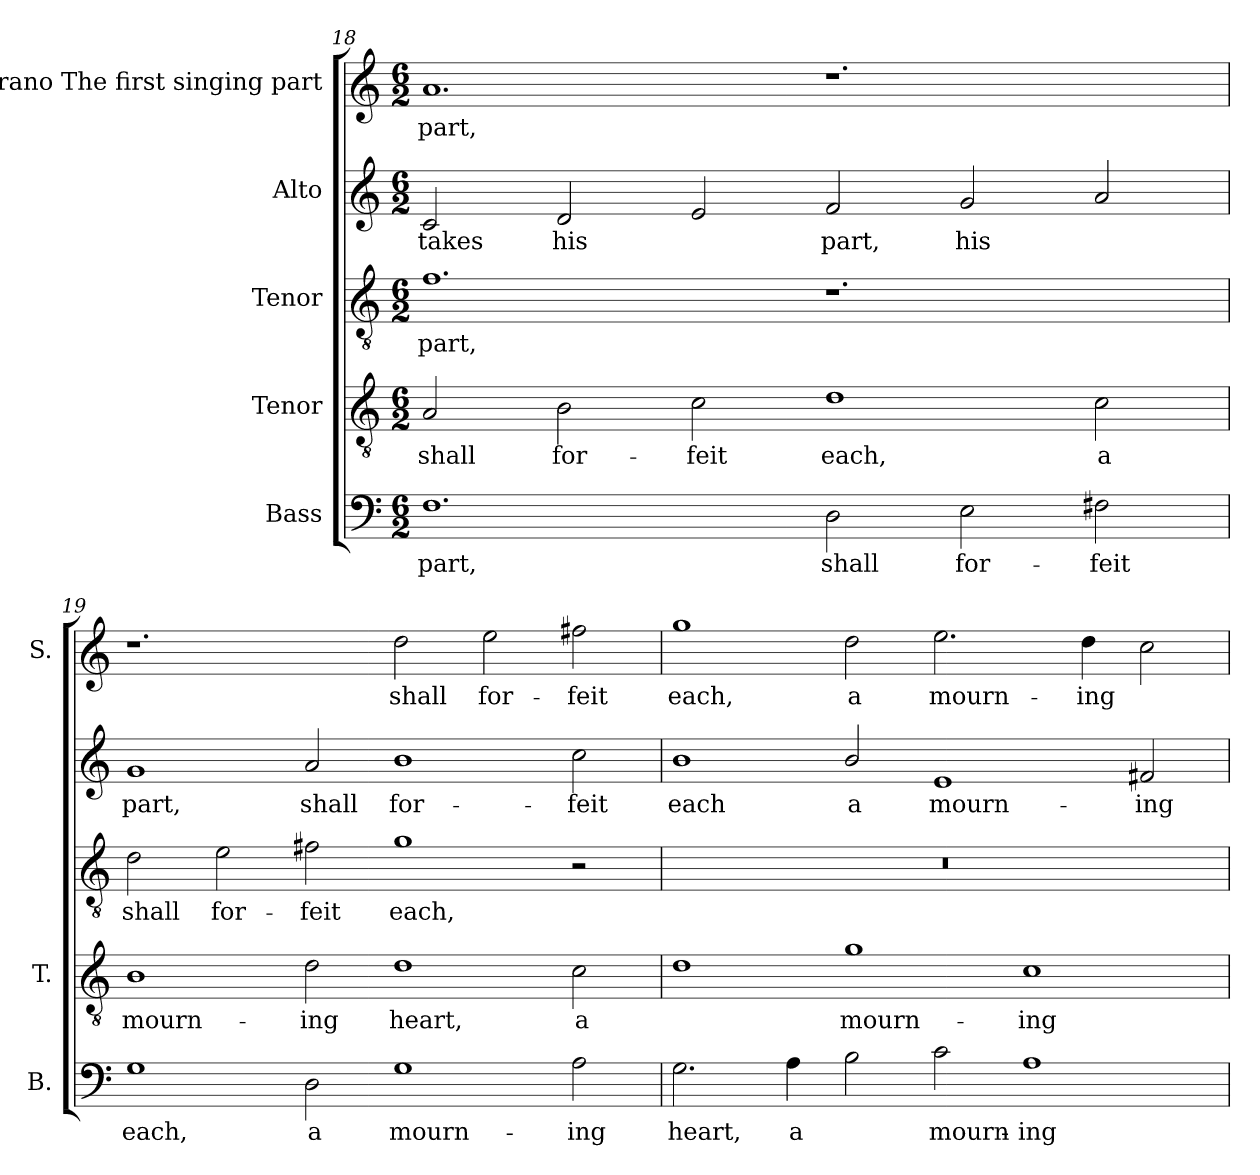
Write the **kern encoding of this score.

**kern	**text	**kern	**text	**kern	**text	**kern	**text	**kern	**text
*part5	*part5	*part4	*part4	*part3	*part3	*part2	*part2	*part1	*part1
*staff5	*staff5	*staff4	*staff4	*staff3	*staff3	*staff2	*staff2	*staff1	*staff1
*I"Bass	*	*I"Tenor	*	*I"Tenor	*	*I"Alto	*	*I"Soprano The first singing part	*
*I'B.	*	*I'T.	*	*	*	*	*	*I'S.	*
*clefF4	*	*clefGv2	*	*clefGv2	*	*clefG2	*	*clefG2	*
*	*	*ITrd7c12	*	*ITrd7c12	*	*ITrd7c12	*	*	*
*k[]	*	*k[]	*	*k[]	*	*k[]	*	*k[]	*
*C:	*	*C:	*	*C:	*	*C:	*	*C:	*
*M6/2	*	*M6/2	*	*M6/2	*	*M6/2	*	*M6/2	*
=18	=18	=18	=18	=18	=18	=18	=18	=18	=18
!	!LO:LY:b:color=#000000	!	!	!	!	!	!	!	!
!	!	!	!LO:LY:b:color=#000000	!	!	!	!	!	!
!	!	!	!	!	!LO:LY:b:color=#000000	!	!	!	!
!	!	!	!	!	!	!	!LO:LY:b:color=#000000	!	!
!	!	!	!	!	!	!	!	!	!LO:LY:b:color=#000000
1.Fi	part,	2AAi/	shall	1.Fi	part,	2Ci/	takes	1.ai	part,
!	!	!	!LO:LY:b:color=#000000	!	!	!	!	!	!
!	!	!	!	!	!	!	!LO:LY:b:color=#000000	!	!
.	.	2BBi\	for-	.	.	2Di/	his	.	.
!	!	!	!LO:LY:b:color=#000000	!	!	!	!	!	!
.	.	2Ci\	-feit	.	.	2Ei/	.	.	.
!	!LO:LY:b:color=#000000	!	!	!	!	!	!	!	!
!	!	!	!LO:LY:b:color=#000000	!	!	!	!	!	!
!	!	!	!	!	!	!	!LO:LY:b:color=#000000	!	!
2Di\	shall	1Di	each,	1.r	.	2Fi/	part,	1.r	.
!	!LO:LY:b:color=#000000	!	!	!	!	!	!	!	!
!	!	!	!	!	!	!	!LO:LY:b:color=#000000	!	!
2Ei\	for-	.	.	.	.	2Gi/	his	.	.
!	!LO:LY:b:color=#000000	!	!	!	!	!	!	!	!
!	!	!	!LO:LY:b:color=#000000	!	!	!	!	!	!
2F#Xi\	-feit	2Ci\	a	.	.	2Ai/	.	.	.
=19	=19	=19	=19	=19	=19	=19	=19	=19	=19
!	!LO:LY:b:color=#000000	!	!	!	!	!	!	!	!
!	!	!	!LO:LY:b:color=#000000	!	!	!	!	!	!
!	!	!	!	!	!LO:LY:b:color=#000000	!	!	!	!
!	!	!	!	!	!	!	!LO:LY:b:color=#000000	!	!
1Gi	each,	1BBi	mourn-	2Di\	shall	1Gi	part,	1.r	.
!	!	!	!	!	!LO:LY:b:color=#000000	!	!	!	!
.	.	.	.	2Ei\	for-	.	.	.	.
!	!LO:LY:b:color=#000000	!	!	!	!	!	!	!	!
!	!	!	!LO:LY:b:color=#000000	!	!	!	!	!	!
!	!	!	!	!	!LO:LY:b:color=#000000	!	!	!	!
!	!	!	!	!	!	!	!LO:LY:b:color=#000000	!	!
2Di\	a	2Di\	-ing	2F#Xi\	-feit	2Ai/	shall	.	.
!	!LO:LY:b:color=#000000	!	!	!	!	!	!	!	!
!	!	!	!LO:LY:b:color=#000000	!	!	!	!	!	!
!	!	!	!	!	!LO:LY:b:color=#000000	!	!	!	!
!	!	!	!	!	!	!	!LO:LY:b:color=#000000	!	!
!	!	!	!	!	!	!	!	!	!LO:LY:b:color=#000000
1Gi	mourn-	1Di	heart,	1Gi	each,	1Bi	for-	2ddi\	shall
!	!	!	!	!	!	!	!	!	!LO:LY:b:color=#000000
.	.	.	.	.	.	.	.	2eei\	for-
!	!LO:LY:b:color=#000000	!	!	!	!	!	!	!	!
!	!	!	!LO:LY:b:color=#000000	!	!	!	!	!	!
!	!	!	!	!	!	!	!LO:LY:b:color=#000000	!	!
!	!	!	!	!	!	!	!	!	!LO:LY:b:color=#000000
2Ai\	-ing	2Ci\	a	2r	.	2ci\	-feit	2ff#Xi\	-feit
!!LO:LB:g=z
=20	=20	=20	=20	=20	=20	=20	=20	=20	=20
!	!LO:LY:b:color=#000000	!	!	!LO:N:vis=1	!	!	!	!	!
!	!	!	!	!	!	!	!LO:LY:b:color=#000000	!	!
!	!	!	!	!	!	!	!	!	!LO:LY:b:color=#000000
2.Gi\	heart,	1Di	.	0.r	.	1Bi	each	1ggi	each,
!	!LO:LY:b:color=#000000	!	!	!	!	!	!	!	!
4Ai\	a	.	.	.	.	.	.	.	.
!	!	!	!LO:LY:b:color=#000000	!	!	!	!	!	!
!	!	!	!	!	!	!	!LO:LY:b:color=#000000	!	!
!	!	!	!	!	!	!	!	!	!LO:LY:b:color=#000000
2Bi\	.	1Gi	mourn-	.	.	2Bi/	a	2ddi\	a
!	!LO:LY:b:color=#000000	!	!	!	!	!	!	!	!
!	!	!	!	!	!	!	!LO:LY:b:color=#000000	!	!
!	!	!	!	!	!	!	!	!	!LO:LY:b:color=#000000
2ci\	mourn-	.	.	.	.	1Ei	mourn-	2.eei\	mourn-
!	!LO:LY:b:color=#000000	!	!	!	!	!	!	!	!
!	!	!	!LO:LY:b:color=#000000	!	!	!	!	!	!
1Ai	-ing	1Ci	-ing	.	.	.	.	.	.
!	!	!	!	!	!	!	!	!	!LO:LY:b:color=#000000
.	.	.	.	.	.	.	.	4ddi\	-ing
!	!	!	!	!	!	!	!LO:LY:b:color=#000000	!	!
.	.	.	.	.	.	2F#Xi/	-ing	2cci\	.
=	=	=	=	=	=	=	=	=	=
*-	*-	*-	*-	*-	*-	*-	*-	*-	*-
